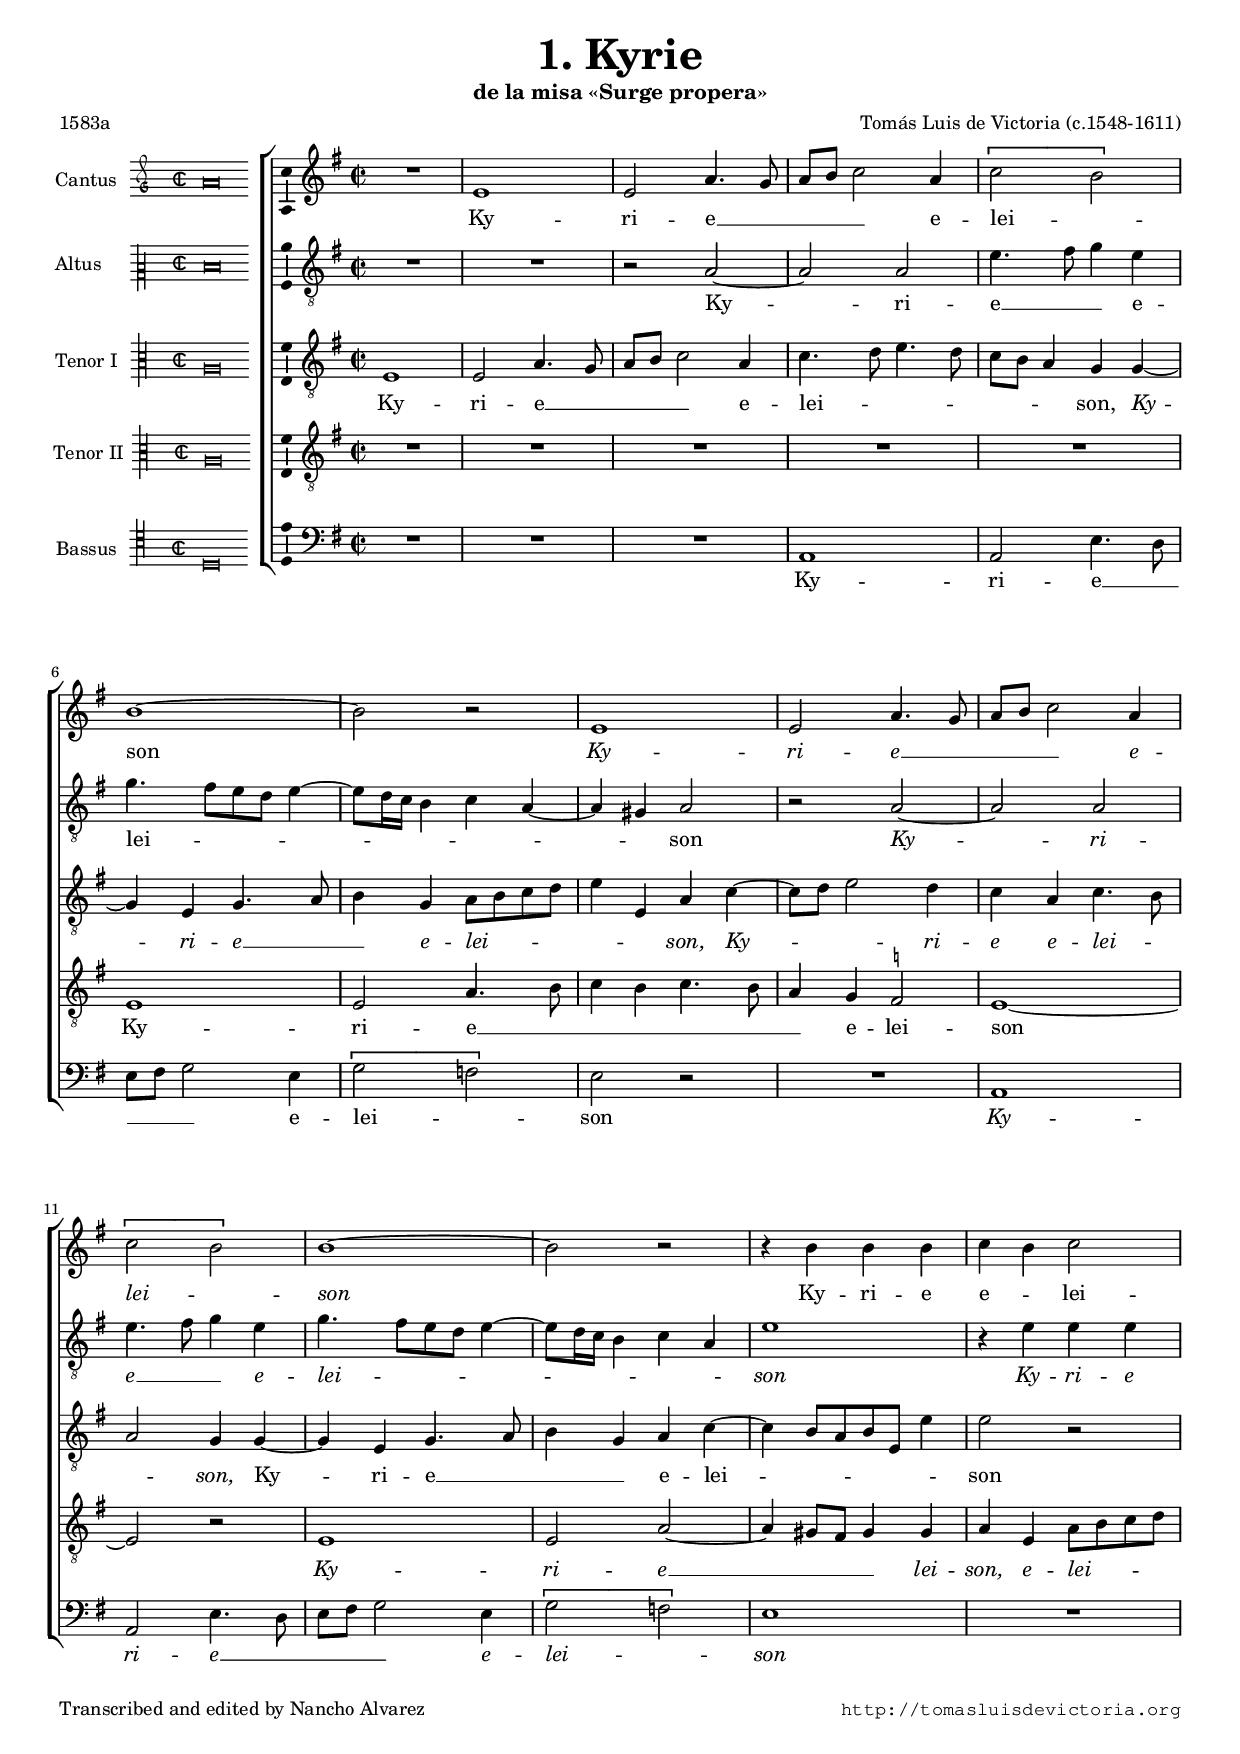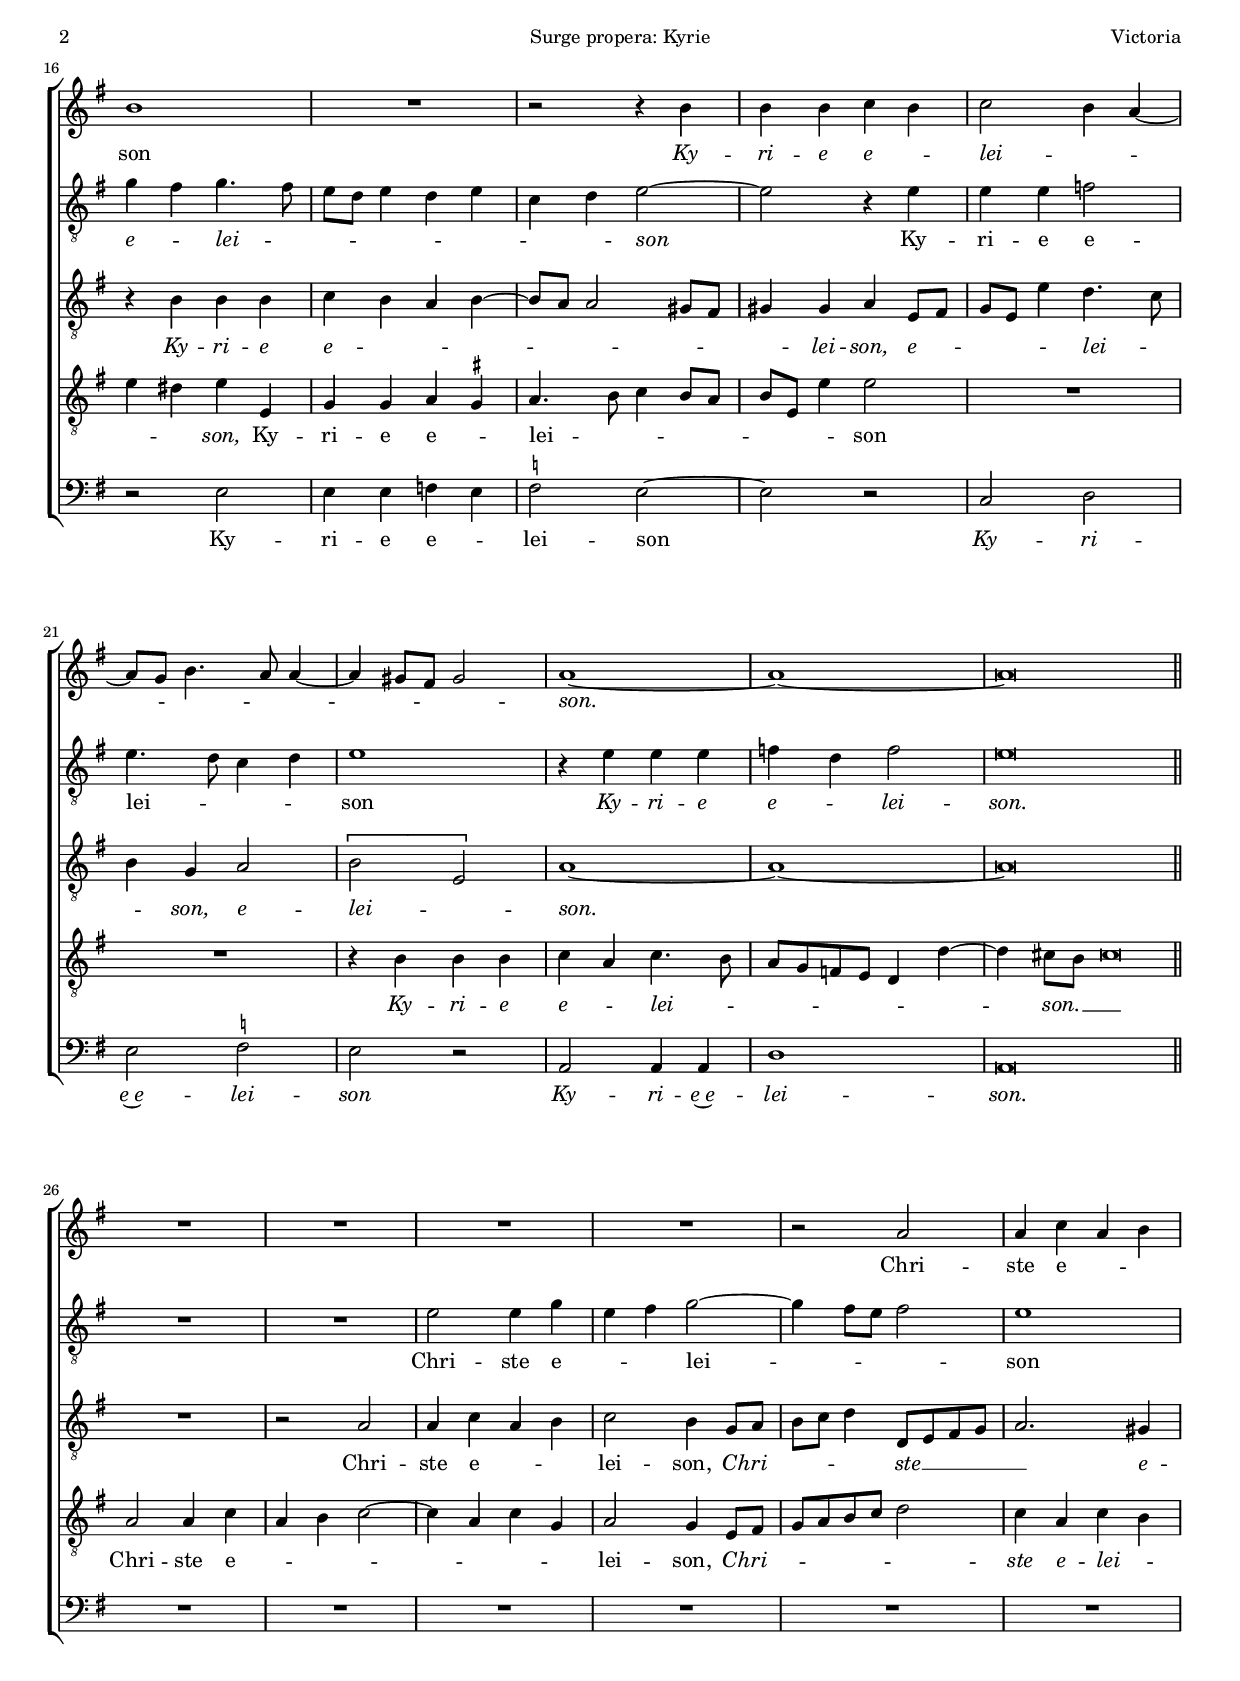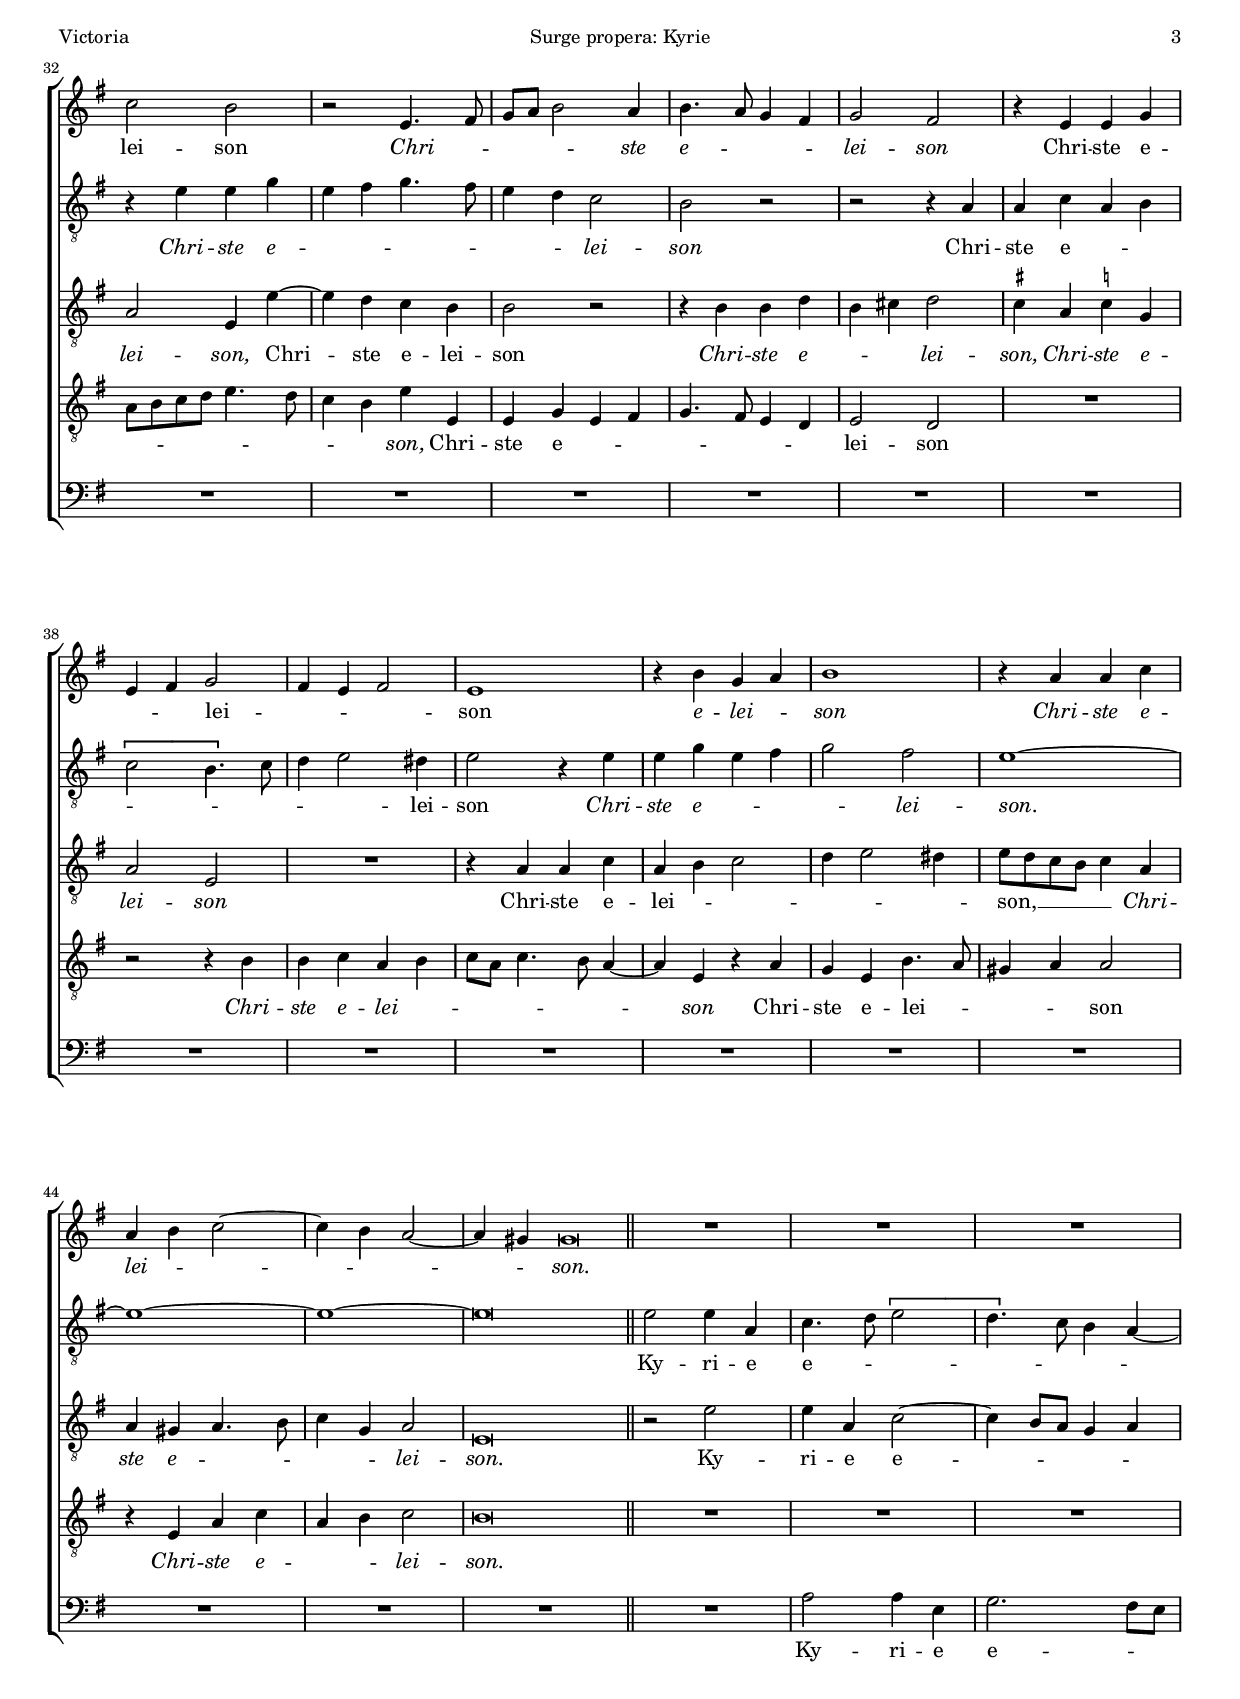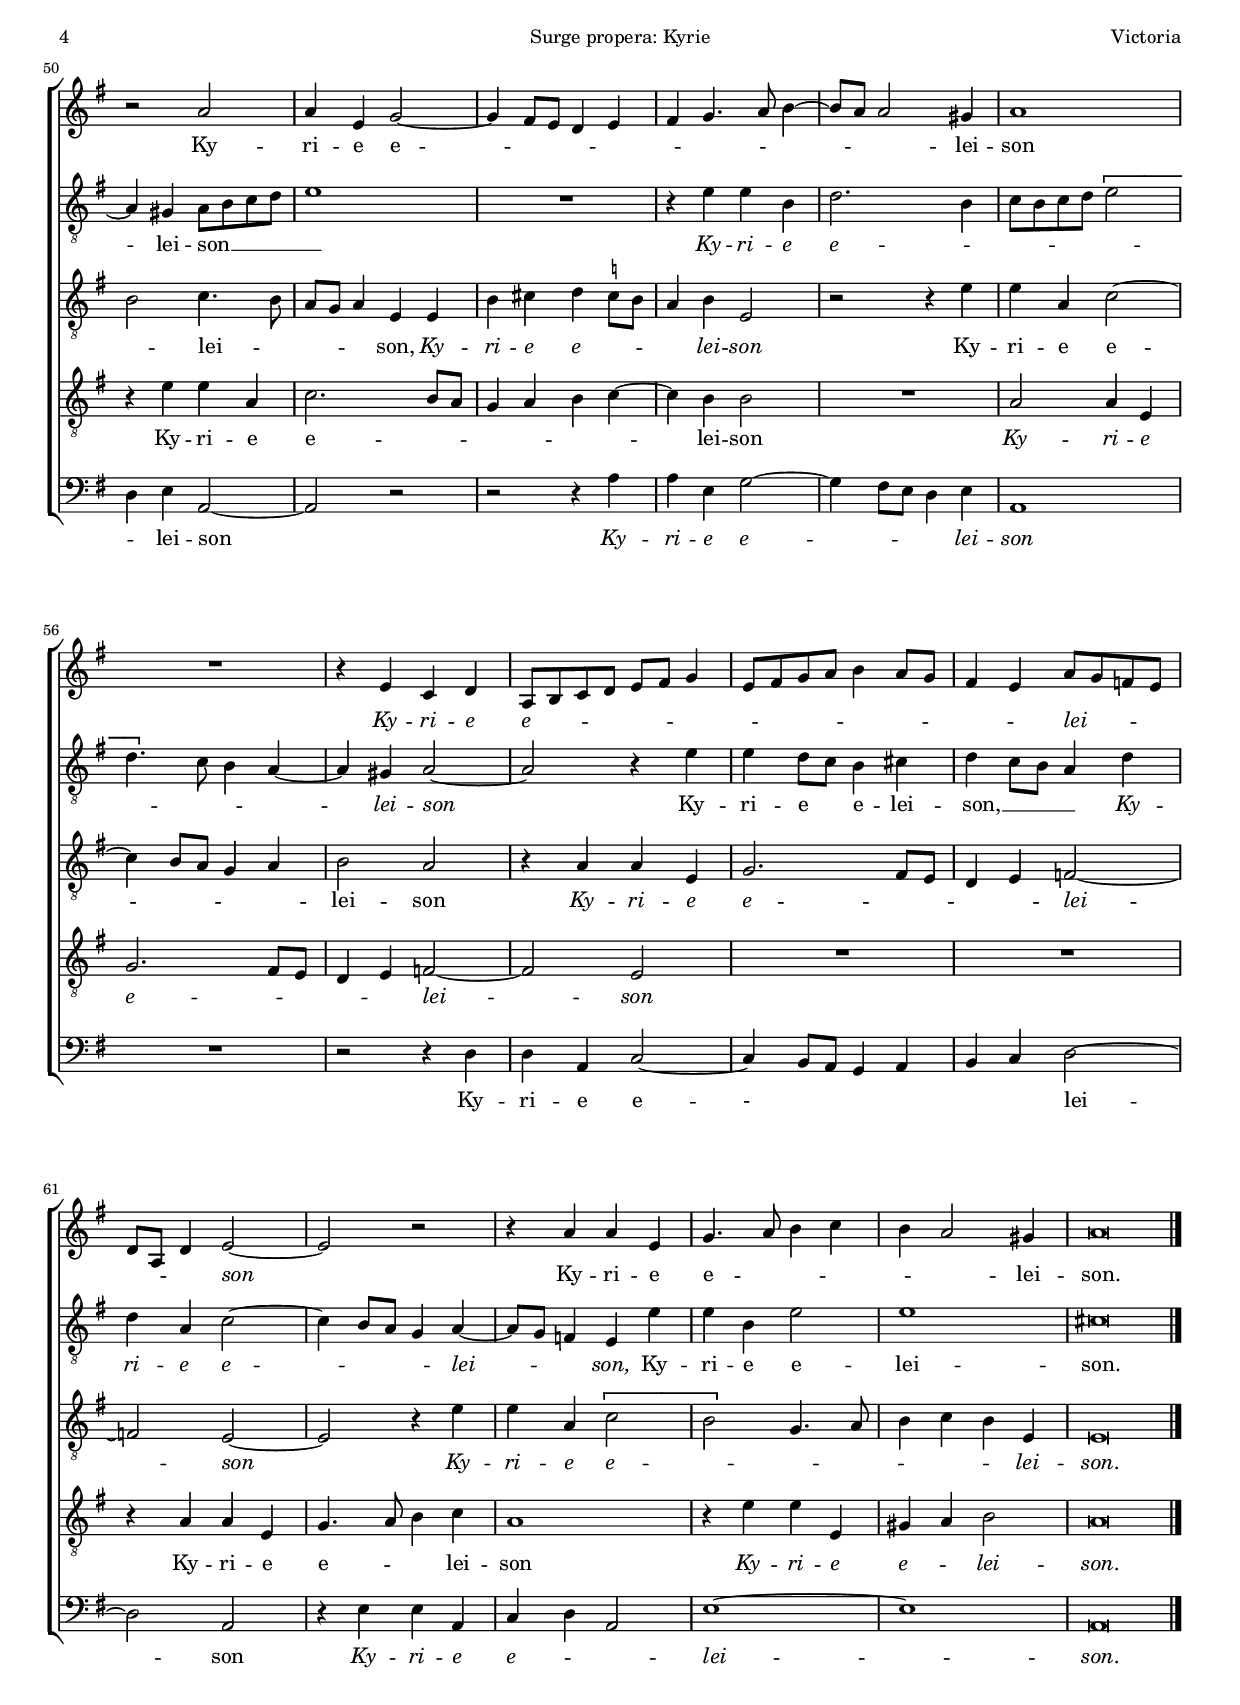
\version "2.24.0"

#(set-default-paper-size "a4")
#(set-global-staff-size 16.4)
#(ly:set-option 'point-and-click #f)
%mobile -s14.8 -i3.2

italicas=\override LyricText.font-shape = #'italic
rectas=\override LyricText.font-shape = #'upright
ss=\once \set suggestAccidentals = ##t
incipitwidth = 20
mtempo={\tempo 4 = 100}
mtempob={\tempo 4 = 50}
mt=#(define-music-function (offset) (number?) ; move lyric text
      #{ \once \override LyricText.X-offset = -$offset #})

htitle="Surge propera: Kyrie"
hcomposer="Victoria"

\header {
	title=\markup{\fontsize #3 "1. Kyrie"}
	subtitle="de la misa «Surge propera»"
	%subsubtitle=\markup{\null \vspace #2 }
	composer="Tomás Luis de Victoria (c.1548-1611)"
        pdfauthor=\composer
	%opus="(-)"
	poet=\markup{"1583a"}
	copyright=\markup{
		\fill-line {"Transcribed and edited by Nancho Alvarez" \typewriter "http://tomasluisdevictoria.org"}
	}
%	tagline=""
}


global={\key g \major \time 2/2 \skip 1*25 \bar "||" \break
					\skip 1*21 \bar "||" 
					\skip 1*20 \bar "|."
}

cantus=\relative c' {
	R1*4/4
	e1
	e2 a4. g8
	a b c2 a4
%5
	\[c2 b\]
	b1 ~
	b2 r
	e,1
	e2 a4. g8
%10
	a b c2 a4
	\[c2 b\]
	b1 ~
	b2 r
	r4 b b b
%15
	c b c2
	b1
	R1*4/4
	r2 r4 b
	b b c b
%20
	c2 b4 a ~
	a8 g b4. a8 a4 ~
	a gis8 fis gis2 % repite el sostenido
	a1 ~
	a ~
%25
	a\breve*1/2
	R1*4/4
	R1*4/4
	R1*4/4
	R1*4/4
%30
	r2 a
	a4 c a b
	c2 b
	r e,4. fis8
	g a b2 a4
%35
	b4. a8 g4 fis
	g2 fis
	r4 e e g
	e fis g2
	fis4 e fis2
%40
	e1
	r4 b' g a
	b1
	r4 a a c
	a b c2 ~
%45
	c4 b a2 ~
	a4 gis \mtempob gis\breve*1/4 \mtempo
	R1*4/4
	R1*4/4
	R1*4/4
%50
	r2 a
	a4 e g2 ~
	g4 fis8 e d4 e
	fis g4. a8 b4 ~
	b8 a a2 gis4
%55
	a1
	R1*4/4
	r4 e c d
	a8 b c d e fis g4
	e8 fis g a b4 a8 g
%60
	fis4 e a8 g f e
	d a d4 e2 ~
	e r
	r4 a a e
	g4. a8 b4 c
%65
	b a2 gis4
	a\breve*1/2
}

altus=\relative c' {
	R1*4/4
	R1*4/4
	r2 a ~
	a a
%5
	e'4. fis8 g4 e
	g4.  fis8[ e d] e4 ~
	e8 d16 c b4 c a ~
	a gis a2
	r a ~
%10
	a a
	e'4. fis8 g4 e
	g4.  fis8[ e d] e4 ~
	e8 d16 c b4 c a
	e'1
%15
	r4 e e e
	g fis g4. fis8
	e d e4 d e
	c d e2 ~
	e r4 e
%20
	e e f2
	e4. d8 c4 d
	e1
	r4 e e e
	f d f2
%25
	e\breve*1/2
	R1*4/4
	R1*4/4
	e2 e4 g
	e fis g2 ~
%30
	g4 fis8 e fis2
	e1
	r4 e e g
	e fis g4. fis8
	e4 d c2
%35
	b r
	r r4 a
	a c a b
	\[c2 b4.\] c8
	d4 e2 dis4
%40
	e2 r4 e
	e g e fis
	g2 fis
	e1 ~
	e ~
%45
	e ~
	e\breve*1/2
	e2 e4 a,
	c4. d8 \[e2
	d4.\] c8 b4 a ~
%50
	a gis a8 b c d
	e1
	R1*4/4
	r4 e e b
	d2. b4
%55
	c8 b c d \[e2
	d4.\] c8 b4 a ~
	a gis a2 ~
	a r4 e'
	e d8 c b4 cis
%60
	d c8 b a4 d
	d a c2 ~
	c4 b8 a g4 a ~
	a8 g f4 e e'
	e b e2
%65
	e1
	cis\breve*1/2
}

tenor=\relative c {
	e1
	e2 a4. g8
	a b c2 a4
	c4. d8 e4. d8
%5
	c b a4 g g ~
	g e g4. a8
	b4 g a8 b c d
	e4 e, a c ~
	c8 d e2 d4
%10
	c a c4. b8
	a2 g4 g ~
	g e g4. a8
	b4 g a c ~
	c  b8[ a b e,] e'4
%15
	e2 r
	r4 b b b
	c b a b ~
	b8 a a2 gis8 fis
	gis4 gis a e8 fis
%20
	g e e'4 d4. c8
	b4 g a2
	\[b e,\]
	a1 ~
	a ~
%25
	a\breve*1/2
	R1*4/4
	r2 a
	a4 c a b
	c2 b4 g8 a
%30
	b c d4 d,8 e fis g
	a2. gis4
	a2 e4 e' ~
	e d c b
	b2 r
%35
	r4 b b d
	b cis d2
	\ss cis4 a \ss c g
	a2 e
	R1*4/4
%40
	r4 a a c
	a b c2
	d4 e2 dis4
	e8 d c b c4 a
	a gis a4. b8
%45
	c4 g a2
	e\breve*1/2
	r2 e'
	e4 a, c2 ~
	c4 b8 a g4 a
%50
	b2 c4. b8
	a g a4 e e
	b' cis d \ss c8 b
	a4 b e,2
	r r4 e'
%55
	e a, c2 ~
	c4 b8 a g4 a
	b2 a
	r4 a a e
	g2. fis8 e
%60
	d4 e f2 ~
	f e ~
	e r4 e'
	e a, \[c2
	b\] g4. a8
%65
	b4 c b e,
	e\breve*1/2
}

tenordos=\relative c {
	R1*4/4
	R1*4/4
	R1*4/4
	R1*4/4
%5
	R1*4/4
	e1
	e2 a4. b8
	c4 b c4. b8
	a4 g \ss f2
%10
	e1 ~
	e2 r
	e1
	e2 a ~
	a4 gis8 fis gis4 gis % repite el sostenido
%15
	a e a8 b c d
	e4 dis e e,
	g g a \ss gis
	a4. b8 c4 b8 a
	b e, e'4 e2
%20
	R1*4/4
	R1*4/4
	r4 b b b
	c a c4. b8
	a g f e d4 d' ~
%25
	d cis8 b \mtempob cis\breve*1/4 \mtempo % repite el sostenido
	a2 a4 c
	a b c2 ~
	c4 a c g
	a2 g4 e8 fis
%30
	g a b c d2
	c4 a c b
	a8 b c d e4. d8
	c4 b e e,
	e g e fis
%35
	g4. fis8 e4 d
	e2 d
	R1*4/4
	r2 r4 b'
	b c a b
%40
	c8 a c4. b8 a4 ~
	a e r a
	g e b'4. a8
	gis4 a a2
	r4 e a c
%45
	a b c2
	b\breve*1/2
	R1*4/4
	R1*4/4
	R1*4/4
%50
	r4 e e a,
	c2. b8 a
	g4 a b c ~
	c b b2
	R1*4/4
%55
	a2 a4 e
	g2. fis8 e
	d4 e f2 ~
	f e
	R1*4/4
%60
	R1*4/4
	r4 a a e
	g4. a8 b4 c
	a1
	r4 e' e e,
%65
	gis a b2
	a\breve*1/2
}

bassus=\relative c {
	R1*4/4
	R1*4/4
	R1*4/4
	a1
%5
	a2 e'4. d8
	e fis g2 e4
	\[g2 f\]
	e r
	R1*4/4
%10
	a,1
	a2 e'4. d8
	e fis g2 e4
	\[g2 f\]
	e1
%15
	R1*4/4
	r2 e
	e4 e f e
	\ss f2 e ~
	e r
%20
	c d
	e \ss  f
	e r
	a, a4 a
	d1
%25
	a\breve*1/2
	R1*4/4
	R1*4/4
	R1*4/4
	R1*4/4
%30
	R1*4/4
	R1*4/4
	R1*4/4
	R1*4/4
	R1*4/4
%35
	R1*4/4
	R1*4/4
	R1*4/4
	R1*4/4
	R1*4/4
%40
	R1*4/4
	R1*4/4
	R1*4/4
	R1*4/4
	R1*4/4
%45
	R1*4/4
	R1*4/4
	R1*4/4
	a'2 a4 e
	g2. fis8 e
%50
	d4 e a,2 ~
	a r
	r r4 a'
	a e g2 ~
	g4 fis8 e d4 e
%55
	a,1
	R1*4/4
	r2 r4 d
	d a c2 ~
	c4 b8 a g4 a
%60
	b c d2 ~
	d a
	r4 e' e a,
	c d a2
	e'1 ~
%65
	e
	a,\breve*1/2
}


textocantus=\lyricmode{
Ky -- ri -- e __ _ _ _ _ e -- lei -- _ son _
\italicas
Ky -- ri -- e __ _ _ _ _ e -- lei -- _ son _
\rectas
Ky -- ri -- e e -- _ lei -- son
\italicas
Ky -- ri -- e e -- _ lei -- _ _ _ _ _ _ _ _ _ _ _ son. _ _ 
\rectas
Chri -- ste e -- _ _ lei -- son
\italicas
\mt #1.2 Chri -- _ _ _ _ ste e -- _ _ _ lei -- son
\rectas
Chri -- ste e -- _ _ lei -- _ _ _ son
\italicas
e -- \mt #.2 lei -- _ son
Chri -- ste e -- \mt #.2 lei -- _ _ _ _ _ _ _ \mt #1 son.
\rectas
Ky -- ri -- e e -- _ _ _ _ _ _ _ _ _ _ _ _ lei -- son
\italicas
Ky -- ri -- e e -- _ _ _ _ _ _ _ _ _ _ _ _ _ _ _ lei -- _ _ _ _ _ _ son _
\rectas
Ky -- ri -- e e -- _ _ _ _ _ lei -- \mt #1 son.

}

textoaltus=\lyricmode{
Ky -- _ ri -- e __ _ _ 
e -- lei -- _ _ _ _ _ _ _ _ _ _ _ _ son
\italicas
Ky -- _ ri -- e __ _ _ e -- lei -- _ _ _ _ _ _ _ _ _ _ son
Ky -- ri -- e e -- _ lei -- _ _ _ _ _ _ _ _ son _
\rectas
Ky -- ri -- e e -- lei -- _ _ _ son
\italicas
Ky -- ri -- e e -- _ lei -- \mt #1 son.
\rectas
Chri -- ste e -- _ _ lei -- _ _ _ _ son
\italicas
Chri -- ste e -- _ _ _ _ _ _ lei -- son
\rectas
Chri -- ste e -- _ _ _ _ _ _ _ lei -- son
\italicas
Chri -- ste e -- _ _ _ lei -- son. _ _ _ 
\rectas
Ky -- ri -- e e -- _ _ _ _ _ _ _ lei -- \mt #.2 son __ _ _ _ _ 
\italicas
Ky -- ri -- e e -- _ _ _ _ _ _ _ _ _ _ _ lei -- son _
\rectas
Ky -- ri -- e  _ e -- lei -- \mt #.5 son, __ _ _ _ 
\italicas
Ky -- ri -- e e -- _ _ _ _ lei -- _ _ _ son,
\rectas
Ky -- ri -- e e -- lei -- \mt #1 son.
}

textotenor=\lyricmode{
Ky -- ri -- e __ _ _ _ _ e -- lei -- _ _ _ _ _ _ son,
\italicas
Ky -- _ ri -- e __ _ _ e -- lei -- _ _ _ _ _ son,
Ky -- _ _ _ ri -- e e -- lei -- _ _ son,
\rectas
Ky -- _ ri -- e __ _ _ _  e -- lei -- _ _ _ _ _ _ son
\italicas
Ky -- ri -- e e -- _ _ _ _ _ _ _ _ _ lei -- son,
e -- _ _ _ _ lei -- _ _ son,
e -- lei -- _ son. _ _ 
\rectas
Chri -- ste e -- _ _ lei -- son,
\italicas
\mt #.4 Chri -- _ _ _ _ \mt #.2 ste __ _ _ _ _ e -- lei -- son,
\rectas
\mt #.2 Chri -- _ ste e -- lei -- son
\italicas
Chri -- ste e -- _ _ lei -- son,
Chri -- ste e -- lei -- son
\rectas
Chri -- ste e -- \mt #.4 lei -- _ _ _ _ _ \mt #.2 son, __ _ _ _ _ 
\italicas
Chri -- ste e -- _ _ _ _ lei -- \mt #1 son.
\rectas
Ky -- ri -- e e -- _ _ _ _ _ _ lei -- _ _ _ _ son,
\italicas
Ky -- ri -- e e -- _ _ _ lei -- son
\rectas
Ky -- ri -- e e -- _ _ _ _ _ lei -- son
\italicas
Ky -- ri -- e e -- _ _ _ _ lei -- _ son _
Ky -- ri -- e e -- _ _ _ _ _ _ lei -- \mt #1 son.
}

textotenordos=\lyricmode{
Ky -- ri -- e __ _ _ _ _ _ _ e -- lei -- son _
\italicas
Ky -- ri -- e __ _ _ _ _ lei -- son,
e -- lei -- _ _ _ _ _ son,
\rectas
Ky -- ri -- e e -- _ lei -- _ _ _ _ _ _ _ son
\italicas
Ky -- ri -- e e -- _ lei -- _ _ _ _ _ _ _ _ \mt #.2 son. __ _ _ 
\rectas
Chri -- ste e -- _ _ _ _ _ _ _ lei -- son,
\italicas
\mt #.4 Chri -- _ _ _ _ _ _ ste e -- lei -- _ _ _ _ _ _ _ _ _ son,
\rectas
Chri -- ste e -- _ _ _ _ _ _ lei -- son
\italicas
Chri -- ste e -- \mt #.2 lei -- _ _ _ _ _ _ _ son
\rectas
Chri -- ste e -- lei -- _ _ _ son
\italicas
Chri -- ste e -- _ _ lei -- \mt #1 son.
\rectas
Ky -- ri -- e e -- _ _ _ _ _ _ _ lei -- son
\italicas
Ky -- ri -- e e -- _ _ _ _ lei -- _ son
\rectas
Ky -- ri -- e e -- _ _ lei -- son
\italicas
Ky -- ri -- e e -- _ lei -- \mt #1 son.
}

textobassus=\lyricmode{
Ky -- ri -- e __ _ _ _ _ e -- lei -- _ son
\italicas
Ky -- ri -- e __ _ _ _ _ e -- lei -- _ son
\rectas
Ky -- ri -- e e -- _ lei -- son _
\italicas
Ky -- ri -- e~e  -- lei -- son
Ky -- ri -- e~e -- lei -- \mt #1 son.
\rectas
Ky -- ri -- e e -- _ _ _ lei -- son _
\italicas
Ky -- ri -- e e -- _ _ _ _ lei -- son
\rectas
Ky -- ri -- e e -- - _ _ _ _ _ _ lei -- _ son
\italicas
Ky -- ri -- e e -- _ _ lei -- _ \mt #1 son.
}




incipitcantus=\markup{
	\score{
		{ 
		\set Staff.instrumentName="Cantus  "
		\override NoteHead.style = #'neomensural
		\override Staff.TimeSignature.style = #'neomensural
		\cadenzaOn 
		\clef "petrucci-g"
		\key c \major
		\time 2/2
                a'\breve
		} 

	\layout { line-width=\incipitwidth indent = 0 }
	}
}

incipitaltus=\markup{
	\score{
		{ 
		\set Staff.instrumentName="Altus     "
		\override NoteHead.style = #'neomensural 
		\override Staff.TimeSignature.style = #'neomensural
		\cadenzaOn 
		\clef "petrucci-c2"
		\key c \major
		\time 2/2
                d'\breve
		} 
	\layout { line-width=\incipitwidth indent = 0 }
	}
}


incipittenor=\markup{
	\score{
		{ 
		\set Staff.instrumentName="Tenor I  "
		\override NoteHead.style = #'neomensural 
		\override Staff.TimeSignature.style = #'neomensural
		\cadenzaOn 
		\clef "petrucci-c3"
		\key c \major
		\time 2/2
                a\breve
		} 
	\layout { line-width=\incipitwidth indent=0 }
	}
}

incipittenordos=\markup{
	\score{
		{ 
		\set Staff.instrumentName="Tenor II "
		\override NoteHead.style = #'neomensural 
		\override Staff.TimeSignature.style = #'neomensural
		\cadenzaOn 
		\clef "petrucci-c3"
		\key c \major
		\time 2/2
                a\breve
		} 
	\layout { line-width=\incipitwidth indent=0 }
	}
}

incipitbassus=\markup{
	\score{
		{ 
		\set Staff.instrumentName="Bassus  "
		\override NoteHead.style = #'neomensural
		\override Staff.TimeSignature.style = #'neomensural
		\cadenzaOn 
		\clef "petrucci-c4"
		\key c \major
		\time 2/2
                d\breve
		} 
	\layout { line-width=\incipitwidth indent = 0 }
	}
}

%\layout {
%       \context {\Voice
%               \remove Ligature_bracket_engraver
%               \consists Mensural_ligature_engraver
%       }
%       line-width=\incipitwidth
%       indent = 0
%}

\score {\transpose c c{
\new ChoirStaff<<

	\new Staff <<\global
	\new Voice="v1" {
		\set Staff.instrumentName=\incipitcantus
		\clef "treble"
		\cantus }
	\new Lyrics \lyricsto "v1" {\textocantus }
	>>

	\new Staff <<\global
	\new Voice="v2" {
		\set Staff.instrumentName=\incipitaltus
		\clef "G_8"
		\altus }
	\new Lyrics \lyricsto "v2" {\textoaltus }
	>>
	
	\new Staff <<\global
	\new Voice="v3" {
		\set Staff.instrumentName=\incipittenor
		\clef "G_8"
		\tenor }
	\new Lyrics \lyricsto "v3" {\textotenor }
	>>

       	\new Staff <<\global
	\new Voice="v5" {
		\set Staff.instrumentName=\incipittenordos
		\clef "G_8"
		\tenordos }
	\new Lyrics \lyricsto "v5" {\textotenordos }
	>>

	\new Staff <<\global
	\new Voice="v4" {
		\set Staff.instrumentName=\incipitbassus
		\clef "bass"
		\bassus }
	\new Lyrics \lyricsto "v4" {\textobassus }
	>>
	
>>

	} % transpose

\layout{ 
	\context {\Lyrics 
		\override VerticalAxisGroup.staff-affinity = #UP
		\override VerticalAxisGroup.nonstaff-relatedstaff-spacing =
			#'((basic-distance . 0) (minimum-distance . 0) (padding . 1))
		\override LyricText.font-size = #1.2
		\override LyricHyphen.minimum-distance = #0.5
	}
	\context {\Score 
		tempoHideNote = ##t
		\override BarNumber.padding = #2 
	}
	\context {\Voice 
		melismaBusyProperties = #'()
		%autoBeaming = ##f
	}
	\context {\Staff 
                %\RemoveEmptyStaves
                %\override VerticalAxisGroup.remove-first = ##t
		\override VerticalAxisGroup.staff-staff-spacing =
			#'((basic-distance . 11) (minimum-distance . 0) (padding . 1))
		\consists Ambitus_engraver 
		\override LigatureBracket.padding = #1
	}
}

%\midi { \mtempo }

}


\paper{
	evenHeaderMarkup=\markup  \fill-line { \fromproperty #'page:page-number-string \htitle \hcomposer }
	oddHeaderMarkup= \markup  \fill-line { \unless \on-first-page \hcomposer \unless \on-first-page \htitle \unless \on-first-page \fromproperty #'page:page-number-string }
	%system-count=20
	%page-count = 3
	systems-per-page = 3
	ragged-last-bottom = ##f
	indent=3.6\cm
	system-system-spacing =
	#'((basic-distance . 20) (minimum-distance . 0) (padding . 5))
	top-system-spacing = % header
	#'((basic-distance . 9) (minimum-distance . 0) (padding . 0))
	last-bottom-spacing = % footer
	#'((basic-distance . 12) (minimum-distance . 0) (padding . 0))
	markup-system-spacing.padding = #1.5
}
